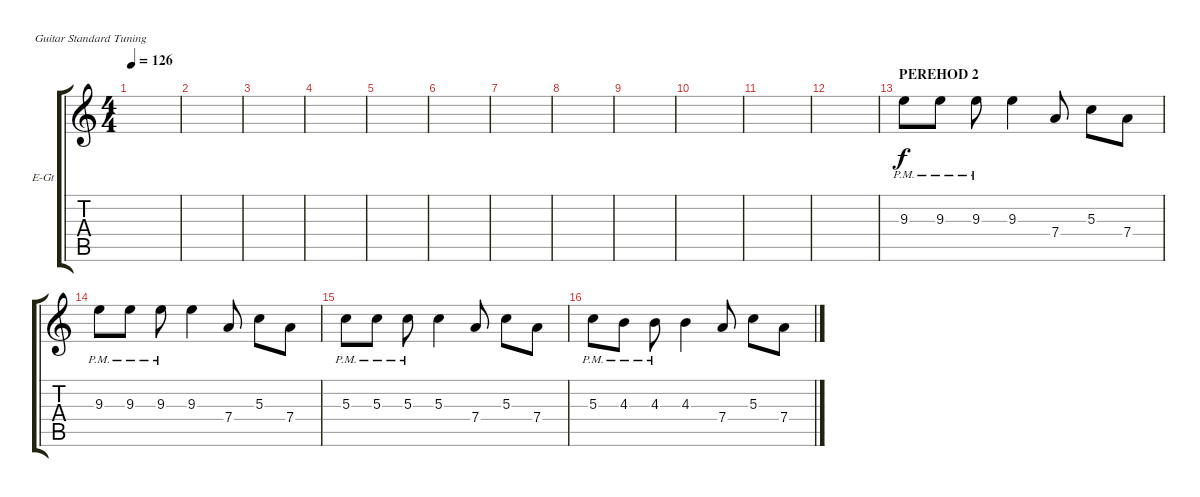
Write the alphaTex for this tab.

\defaultSystemsLayout 4
\bracketExtendMode groupsimilarinstruments
\firstSystemTrackNameOrientation horizontal
\otherSystemsTrackNameOrientation horizontal
\track ("Electric Guitar" "E-Gt") {instrument electricguitarclean}
\staff {score tabs}
\tuning (E4 B3 G3 D3 A2 E2)
\ts (4 4)
\tempo 126
\clef g2
\ks aminor
|
|
|
|
|
|
|
|
|
|
|
|
\section ("" "PEREHOD 2")
9.3{pm}.8 9.3{pm}.8 9.3{pm}.8 9.3.4 7.4.8 5.3.8 7.4.8 |
9.3{pm}.8 9.3{pm}.8 9.3{pm}.8 9.3.4 7.4.8 5.3.8 7.4.8 |
5.3{pm}.8 5.3{pm}.8 5.3{pm}.8 5.3.4 7.4.8 5.3.8 7.4.8 |
5.3{pm}.8 4.3{pm}.8 4.3{pm}.8 4.3.4 7.4.8 5.3.8 7.4.8
